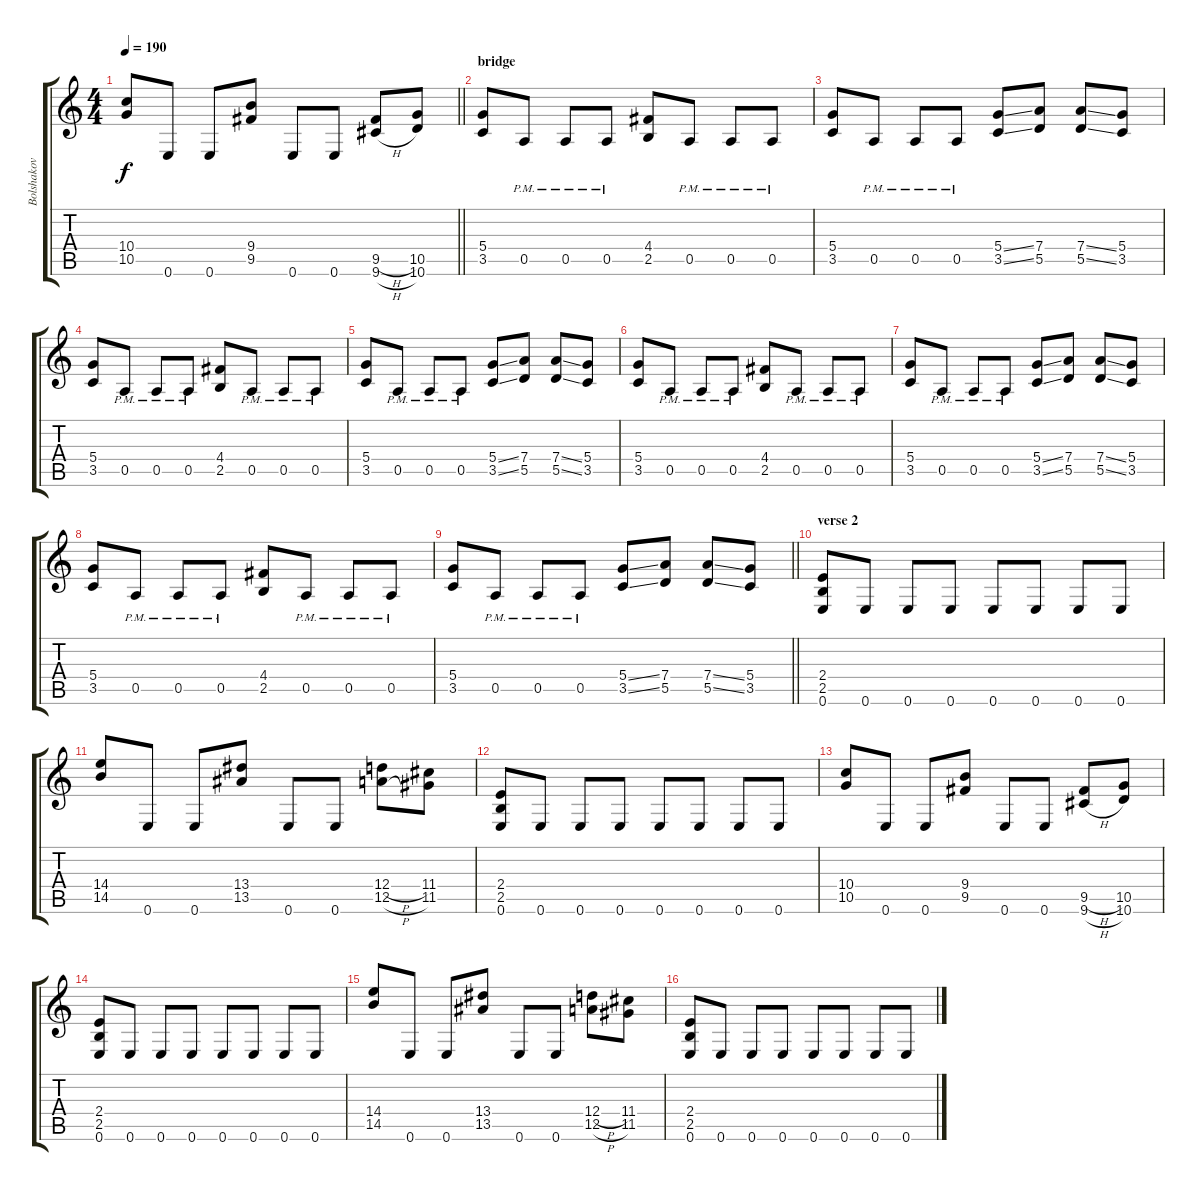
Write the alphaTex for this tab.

\track ("Bolshakov" "Bolshakov") {instrument overdrivenguitar}
\staff {score tabs}
\tuning (E4 B3 G3 D3 A2 E2) {hide}
\ts (4 4)
\tempo 190
\clef g2
\barLineRight lightlight
\ks c
(10.4 10.5).8{dy f} 0.6.8 0.6.8 (9.4 9.5).8 0.6.8 0.6.8 (9.5{h} 9.6{h}).8 (10.5 10.6).8 |
\section ("" "bridge")
(5.4 3.5).8 0.5{pm}.8 0.5{pm}.8 0.5{pm}.8 (4.4 2.5).8 0.5{pm}.8 0.5{pm}.8 0.5{pm}.8 |
(5.4 3.5).8 0.5{pm}.8 0.5{pm}.8 0.5{pm}.8 (5.4{ss} 3.5{ss}).8 (7.4 5.5).8 (7.4{ss} 5.5{ss}).8 (5.4 3.5).8 |
(5.4 3.5).8 0.5{pm}.8 0.5{pm}.8 0.5{pm}.8 (4.4 2.5).8 0.5{pm}.8 0.5{pm}.8 0.5{pm}.8 |
(5.4 3.5).8 0.5{pm}.8 0.5{pm}.8 0.5{pm}.8 (5.4{ss} 3.5{ss}).8 (7.4 5.5).8 (7.4{ss} 5.5{ss}).8 (5.4 3.5).8 |
(5.4 3.5).8 0.5{pm}.8 0.5{pm}.8 0.5{pm}.8 (4.4 2.5).8 0.5{pm}.8 0.5{pm}.8 0.5{pm}.8 |
(5.4 3.5).8 0.5{pm}.8 0.5{pm}.8 0.5{pm}.8 (5.4{ss} 3.5{ss}).8 (7.4 5.5).8 (7.4{ss} 5.5{ss}).8 (5.4 3.5).8 |
(5.4 3.5).8 0.5{pm}.8 0.5{pm}.8 0.5{pm}.8 (4.4 2.5).8 0.5{pm}.8 0.5{pm}.8 0.5{pm}.8 |
\barLineRight lightlight
(5.4 3.5).8 0.5{pm}.8 0.5{pm}.8 0.5{pm}.8 (5.4{ss} 3.5{ss}).8 (7.4 5.5).8 (7.4{ss} 5.5{ss}).8 (5.4 3.5).8 |
\section ("" "verse 2")
(2.4 2.5 0.6).8 0.6.8 0.6.8 0.6.8 0.6.8 0.6.8 0.6.8 0.6.8 |
(14.4 14.5).8 0.6.8 0.6.8 (13.4 13.5).8 0.6.8 0.6.8 (12.4{h} 12.5{h}).8 (11.4 11.5).8 |
(2.4 2.5 0.6).8 0.6.8 0.6.8 0.6.8 0.6.8 0.6.8 0.6.8 0.6.8 |
(10.4 10.5).8 0.6.8 0.6.8 (9.4 9.5).8 0.6.8 0.6.8 (9.5{h} 9.6{h}).8 (10.5 10.6).8 |
(2.4 2.5 0.6).8 0.6.8 0.6.8 0.6.8 0.6.8 0.6.8 0.6.8 0.6.8 |
(14.4 14.5).8 0.6.8 0.6.8 (13.4 13.5).8 0.6.8 0.6.8 (12.4{h} 12.5{h}).8 (11.4 11.5).8 |
(2.4 2.5 0.6).8 0.6.8 0.6.8 0.6.8 0.6.8 0.6.8 0.6.8 0.6.8
